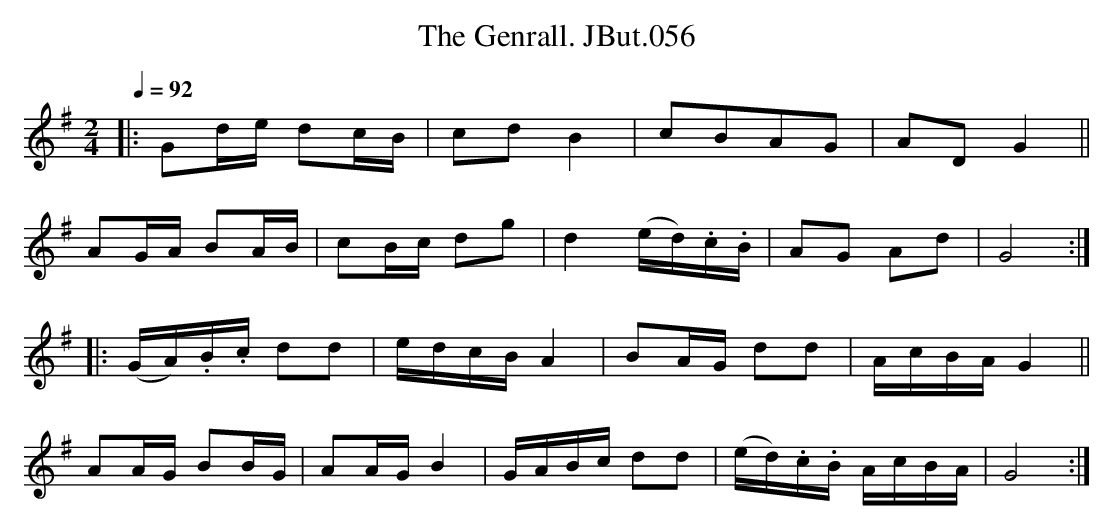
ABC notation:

X:1
T:Genrall. JBut.056, The
M:2/4
L:1/16
Q:1/4=92
K:G
|:G2de d2cB|c2d2 B4|c2B2A2G2|A2D2 G4||
A2GA B2AB|c2Bc d2g2|d4(ed).c.B|A2G2 A2d2|G8:|
|:(GA).B.c d2d2|edcB A4|B2AG d2d2|AcBA G4||
A2AG B2BG|A2AG B4|GABc d2d2|(ed).c.B AcBA|G8:|
